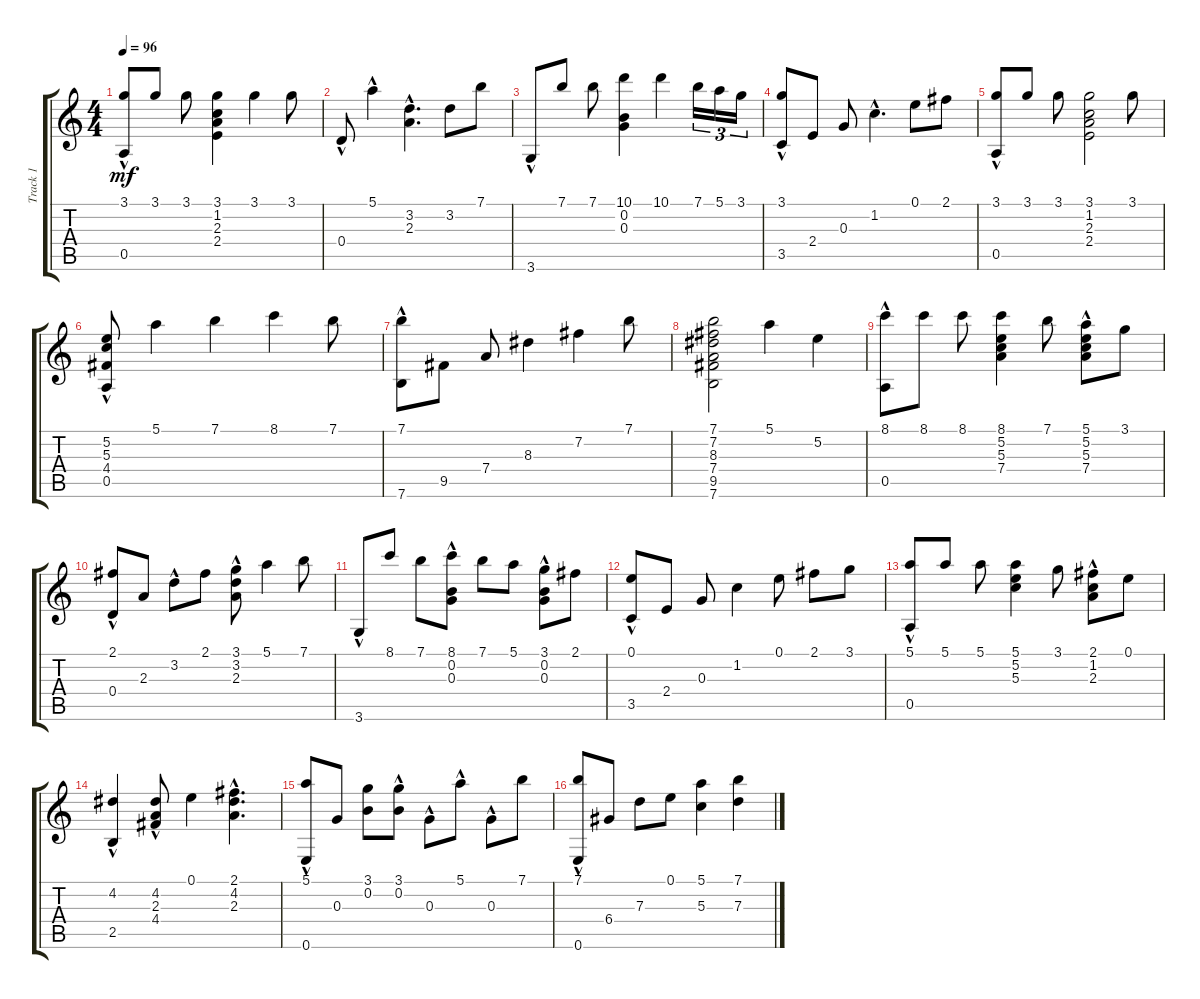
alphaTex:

\track ("Track 1" "Track 1") {instrument acousticguitarnylon}
\staff {score tabs}
\tuning (E4 B3 G3 D3 A2 E2) {hide}
\ts (4 4)
\tempo 96
\clef g2
\ks c
(3.1 0.5{hac}).8{dy mf} 3.1.8 3.1.8 (3.1 1.2 2.3 2.4).4 3.1.4 3.1.8 |
0.4{hac}.8 5.1{hac}.4 (3.2{hac} 2.3{hac}).4{d} 3.2.8 7.1.8 |
3.6{hac}.8 7.1.8 7.1.8 (10.1 0.2 0.3).4 10.1.4 7.1.16{tu (3 2)} 5.1.16{tu (3 2)} 3.1.16{tu (3 2)} |
(3.1 3.5{hac}).8 2.4.8 0.3.8 1.2{hac}.4{d} 0.1.8 2.1.8 |
(3.1 0.5{hac}).8 3.1.8 3.1.8 (3.1 1.2 2.3 2.4).2 3.1.8 |
(5.2{hac} 5.3{hac} 4.4{hac} 0.5{hac}).8 5.1.4 7.1.4 8.1.4 7.1.8 |
(7.1 7.6{hac}).8 9.5.8 7.4.8 8.3.4 7.2.4 7.1.8 |
(7.1 7.2 8.3 7.4 9.5 7.6).2 5.1.4 5.2.4 |
(8.1 0.5{hac}).8 8.1.8 8.1.8 (8.1 5.2 5.3 7.4).4 7.1.8 (5.1 5.2{hac} 5.3{hac} 7.4{hac}).8 3.1.8 |
(2.1 0.4{hac}).8 2.3.8 3.2{hac}.8 2.1.8 (3.1 3.2{hac} 2.3{hac}).8 5.1.4 7.1.8 |
3.6{hac}.8 8.1.8 7.1.8 (8.1 0.2{hac} 0.3{hac}).8 7.1.8 5.1.8 (3.1 0.2{hac} 0.3{hac}).8 2.1.8 |
(0.1{hac} 3.5{hac}).8 2.4.8 0.3.8 1.2.4 0.1.8 2.1.8 3.1.8 |
(5.1 0.5{hac}).8 5.1.8 5.1.8 (5.1 5.2 5.3).4 3.1.8 (2.1 1.2{hac} 2.3{hac}).8 0.1.8 |
(4.2{hac} 2.5{hac}).4 (4.2 2.3{hac} 4.4{hac}).8 0.1.4 (2.1{hac} 4.2{hac} 2.3{hac}).4{d} |
(5.1{hac} 0.6{hac}).8 0.3.8 (3.1 0.2).8 (3.1{hac} 0.2).8 0.3{hac}.8 5.1{hac}.8 0.3{hac}.8 7.1.8 |
(7.1{hac} 0.6{hac}).8 6.4.8 7.3.8 0.1.8 (5.1 5.3).4 (7.1 7.3).4
